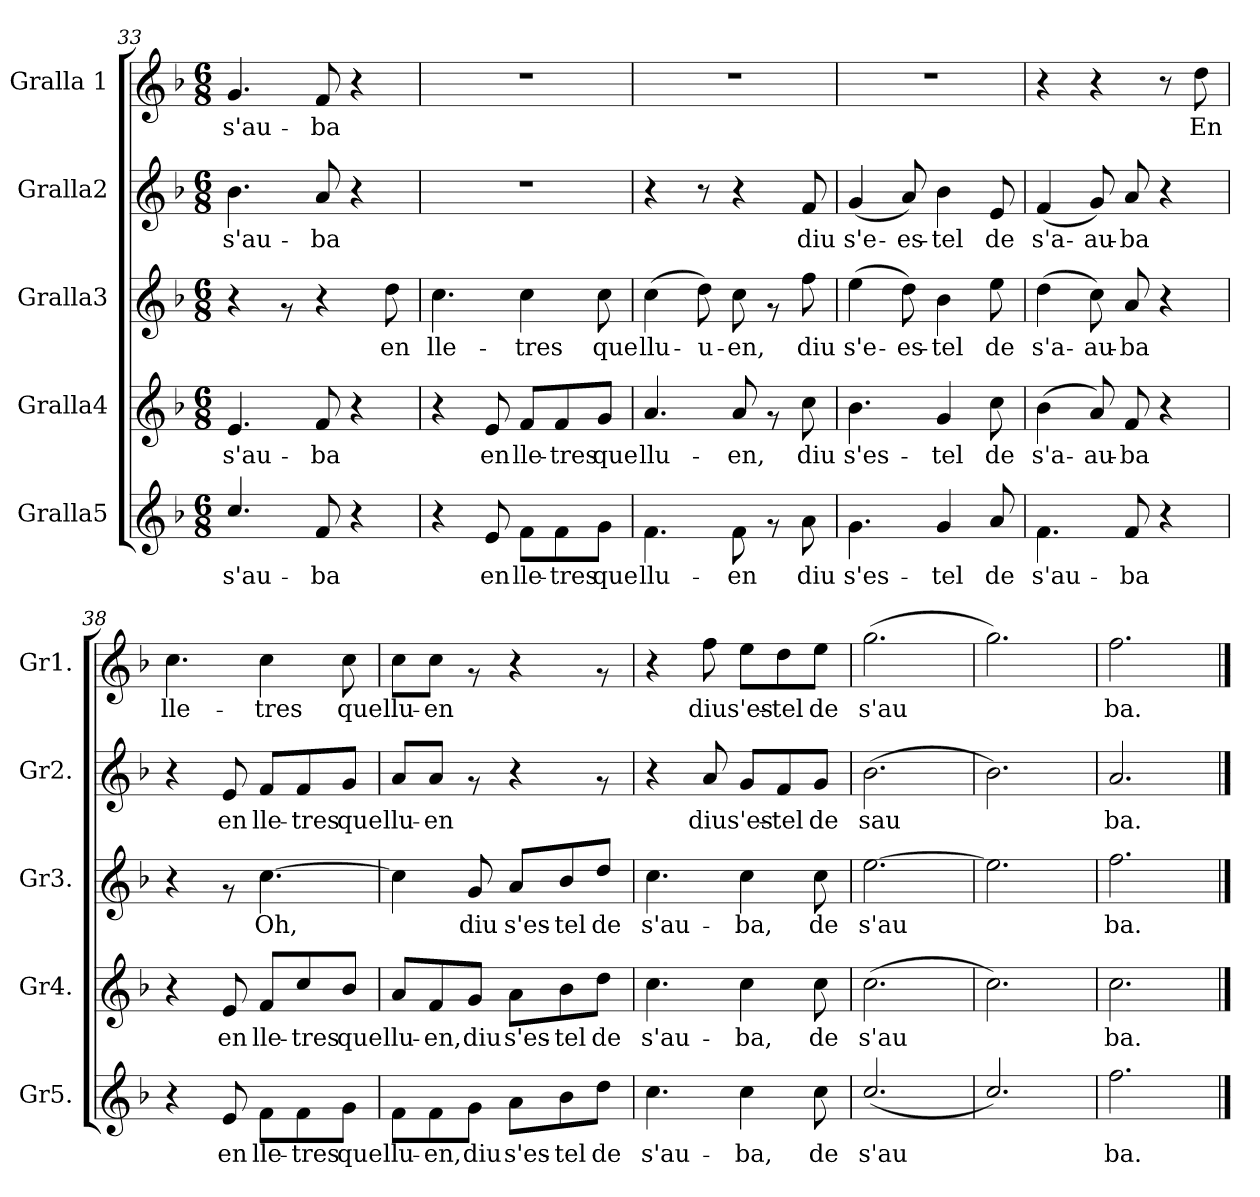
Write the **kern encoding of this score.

**kern	**text	**kern	**text	**kern	**text	**kern	**text	**kern	**text
*part5	*part5	*part4	*part4	*part3	*part3	*part2	*part2	*part1	*part1
*staff5	*staff5	*staff4	*staff4	*staff3	*staff3	*staff2	*staff2	*staff1	*staff1
*I"Gralla5	*	*I"Gralla4	*	*I"Gralla3	*	*I"Gralla2	*	*I"Gralla 1	*
*I'Gr5.	*	*I'Gr4.	*	*I'Gr3.	*	*I'Gr2.	*	*I'Gr1.	*
*clefG2	*	*clefG2	*	*clefG2	*	*clefG2	*	*clefG2	*
*k[b-]	*	*k[b-]	*	*k[b-]	*	*k[b-]	*	*k[b-]	*
*F:	*	*F:	*	*F:	*	*F:	*	*F:	*
*M6/8	*	*M6/8	*	*M6/8	*	*M6/8	*	*M6/8	*
=33	=33	=33	=33	=33	=33	=33	=33	=33	=33
!	!LO:LY:b	!	!LO:LY:b	!	!	!	!LO:LY:b	!	!LO:LY:b
4.cc/	s'au-	4.e/	s'au-	4r	.	4.b-\	s'au-	4.g/	s'au-
.	.	.	.	8rg	.	.	.	.	.
!	!LO:LY:b	!	!LO:LY:b	!	!	!	!LO:LY:b	!	!LO:LY:b
8f/	ba	8f/	ba	4r	.	8a/	ba	8f/	ba
4r	.	4r	.	.	.	4r	.	4r	.
!	!	!	!	!	!LO:LY:b	!	!	!	!
.	.	.	.	8dd\	en	.	.	.	.
=34	=34	=34	=34	=34	=34	=34	=34	=34	=34
!	!	!	!	!	!LO:LY:b	!	!	!	!
4r	.	4r	.	4.cc\	lle-	2.r	.	2.r	.
!	!LO:LY:b	!	!LO:LY:b	!	!	!	!	!	!
8e/	en	8e/	en	.	.	.	.	.	.
!	!LO:LY:b	!	!LO:LY:b	!	!LO:LY:b	!	!	!	!
8f\L	lle-	8f/L	lle-	4cc\	tres	.	.	.	.
!	!LO:LY:b	!	!LO:LY:b	!	!	!	!	!	!
8f\	tres	8f/	tres	.	.	.	.	.	.
!	!LO:LY:b	!	!LO:LY:b	!	!LO:LY:b	!	!	!	!
8g\J	que	8g/J	que	8cc\	que	.	.	.	.
=35	=35	=35	=35	=35	=35	=35	=35	=35	=35
!	!LO:LY:b	!	!LO:LY:b	!	!LO:LY:b	!	!	!	!
4.f\	llu-	4.a/	llu-	(>4cc\	llu-	4r	.	2.r	.
!	!	!	!	!	!LO:LY:b	!	!	!	!
.	.	.	.	8dd\)	u-	8r	.	.	.
!	!LO:LY:b	!	!LO:LY:b	!	!LO:LY:b	!	!	!	!
8f\	en	8a/	en,	8cc\	en,	4r	.	.	.
8rg	.	8rg	.	8rg	.	.	.	.	.
!	!LO:LY:b	!	!LO:LY:b	!	!LO:LY:b	!	!LO:LY:b	!	!
8a\	diu	8cc\	diu	8ff\	diu	8f/	diu	.	.
=36	=36	=36	=36	=36	=36	=36	=36	=36	=36
!	!LO:LY:b	!	!LO:LY:b	!	!LO:LY:b	!	!LO:LY:b	!	!
4.g\	s'es-	4.b-\	s'es-	(>4ee\	s'e-	(<4g/	s'e-	2.r	.
!	!	!	!	!	!LO:LY:b	!	!LO:LY:b	!	!
.	.	.	.	8dd\)	es-	8a/)	es-	.	.
!	!LO:LY:b	!	!LO:LY:b	!	!LO:LY:b	!	!LO:LY:b	!	!
4g/	tel	4g/	tel	4b-\	tel	4b-\	tel	.	.
!	!LO:LY:b	!	!LO:LY:b	!	!LO:LY:b	!	!LO:LY:b	!	!
8a/	de	8cc\	de	8ee\	de	8e/	de	.	.
=37	=37	=37	=37	=37	=37	=37	=37	=37	=37
!	!LO:LY:b	!	!LO:LY:b	!	!LO:LY:b	!	!LO:LY:b	!	!
4.f\	s'au-	(>4b-\	s'a-	(>4dd\	s'a-	(<4f/	s'a-	4r	.
!	!	!	!LO:LY:b	!	!LO:LY:b	!	!LO:LY:b	!	!
.	.	8a/)	au-	8cc\)	au-	8g/)	au-	4r	.
!	!LO:LY:b	!	!LO:LY:b	!	!LO:LY:b	!	!LO:LY:b	!	!
8f/	ba	8f/	ba	8a/	ba	8a/	ba	.	.
4r	.	4r	.	4r	.	4r	.	8r	.
!	!	!	!	!	!	!	!	!	!LO:LY:b
.	.	.	.	.	.	.	.	8dd\	En
=38	=38	=38	=38	=38	=38	=38	=38	=38	=38
!	!	!	!	!	!	!	!	!	!LO:LY:b
4r	.	4r	.	4r	.	4r	.	4.cc\	lle-
!	!LO:LY:b	!	!LO:LY:b	!	!	!	!LO:LY:b	!	!
8e/	en	8e/	en	8rg	.	8e/	en	.	.
!	!LO:LY:b	!	!LO:LY:b	!	!LO:LY:b	!	!LO:LY:b	!	!LO:LY:b
8f\L	lle-	8f/L	lle-	[4.cc\	Oh,	8f/L	lle-	4cc\	tres
!	!LO:LY:b	!	!LO:LY:b	!	!	!	!LO:LY:b	!	!
8f\	tres	8cc/	tres	.	.	8f/	tres	.	.
!	!LO:LY:b	!	!LO:LY:b	!	!	!	!LO:LY:b	!	!LO:LY:b
8g\J	que	8b-/J	que	.	.	8g/J	que	8cc\	que
!!LO:LB:g=z
=39	=39	=39	=39	=39	=39	=39	=39	=39	=39
!	!LO:LY:b	!	!LO:LY:b	!	!	!	!LO:LY:b	!	!LO:LY:b
8f\L	llu-	8a/L	llu-	4cc\]	.	8a/L	llu-	8cc\L	llu-
!	!LO:LY:b	!	!LO:LY:b	!	!	!	!LO:LY:b	!	!LO:LY:b
8f\	-en,	8f/	-en,	.	.	8a/J	en	8cc\J	en
!	!LO:LY:b	!	!LO:LY:b	!	!LO:LY:b	!	!	!	!
8g\J	diu	8g/J	diu	8g/	diu	8rg	.	8rg	.
!	!LO:LY:b	!	!LO:LY:b	!	!LO:LY:b	!	!	!	!
8a\L	s'es-	8a\L	s'es-	8a/L	s'es-	4r	.	4r	.
!	!LO:LY:b	!	!LO:LY:b	!	!LO:LY:b	!	!	!	!
8b-\	tel	8b-\	tel	8b-/	-tel	.	.	.	.
!	!LO:LY:b	!	!LO:LY:b	!	!LO:LY:b	!	!	!	!
8dd\J	de	8dd\J	de	8dd/J	de	8rg	.	8rg	.
=40	=40	=40	=40	=40	=40	=40	=40	=40	=40
!	!LO:LY:b	!	!LO:LY:b	!	!LO:LY:b	!	!	!	!
4.cc\	s'au-	4.cc\	s'au-	4.cc\	s'au-	4r	.	4r	.
!	!	!	!	!	!	!	!LO:LY:b	!	!LO:LY:b
.	.	.	.	.	.	8a/	dius'es-	8ff\	dius'es-
!	!LO:LY:b	!	!LO:LY:b	!	!LO:LY:b	!	!	!	!
4cc\	ba,	4cc\	ba,	4cc\	ba,	8g/L	.	8ee\L	.
!	!	!	!	!	!	!	!LO:LY:b	!	!LO:LY:b
.	.	.	.	.	.	8f/	tel	8dd\	tel
!	!LO:LY:b	!	!LO:LY:b	!	!LO:LY:b	!	!LO:LY:b	!	!LO:LY:b
8cc\	de	8cc\	de	8cc\	de	8g/J	de	8ee\J	de
=41	=41	=41	=41	=41	=41	=41	=41	=41	=41
!	!LO:LY:b	!	!LO:LY:b	!	!LO:LY:b	!	!LO:LY:b	!	!LO:LY:b
(<2.cc/	s'au	(>2.cc\	s'au	[2.ee\	s'au	(>2.b-\	sau	(>2.gg\	s'au
=42	=42	=42	=42	=42	=42	=42	=42	=42	=42
2.cc/)	.	2.cc\)	.	2.ee\]	.	2.b-\)	.	2.gg\)	.
=43	=43	=43	=43	=43	=43	=43	=43	=43	=43
!	!LO:LY:b	!	!LO:LY:b	!	!LO:LY:b	!	!LO:LY:b	!	!LO:LY:b
2.ff\	ba.	2.cc\	ba.	2.ff\	ba.	2.a/	ba.	2.ff\	ba.
==	==	==	==	==	==	==	==	==	==
*-	*-	*-	*-	*-	*-	*-	*-	*-	*-
